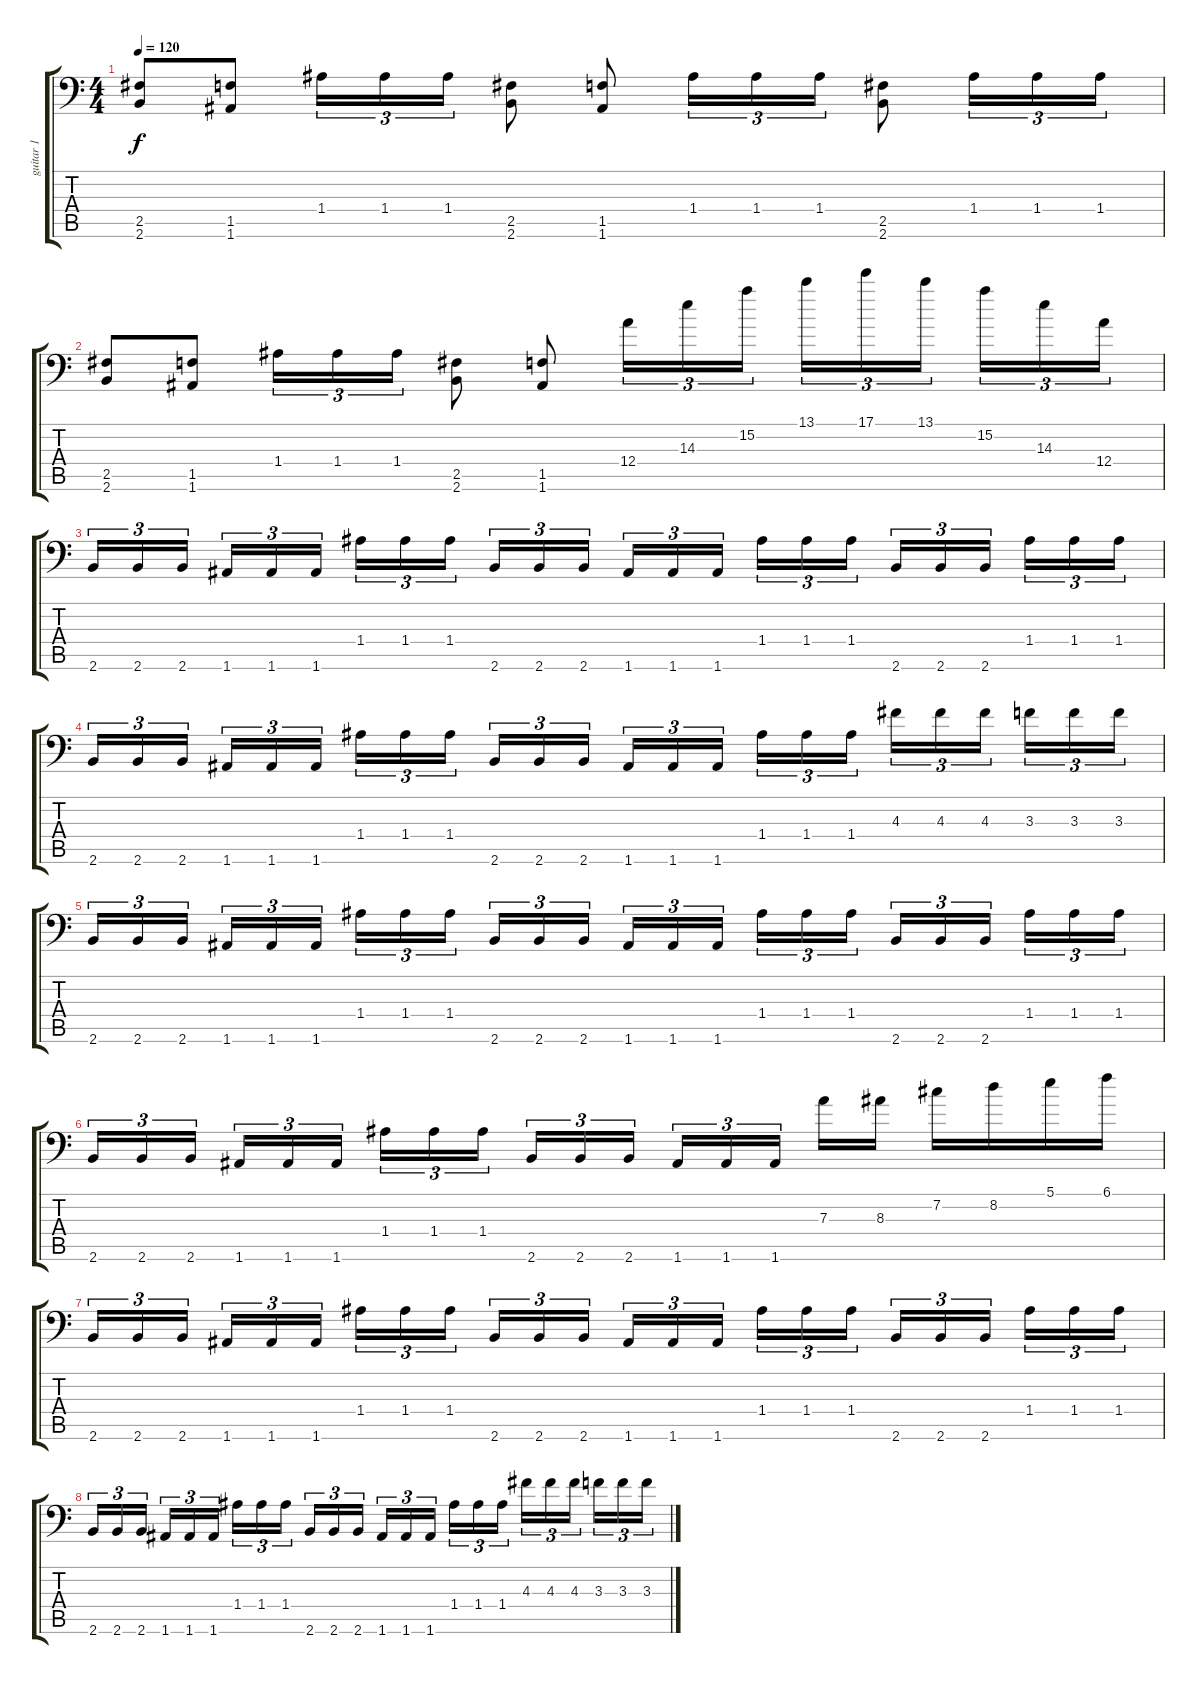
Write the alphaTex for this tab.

\track ("guitar 1" "guitar 1") {instrument overdrivenguitar}
\staff {score tabs}
\tuning (B3 Gb3 D3 A2 E2 A1) {hide}
\ts (4 4)
\tempo 120
\clef f4
\ks c
(2.5 2.6).8{dy f} (1.5 1.6).8 1.4.16{tu (3 2)} 1.4.16{tu (3 2)} 1.4.16{tu (3 2)} (2.5 2.6).8 (1.5 1.6).8 1.4.16{tu (3 2)} 1.4.16{tu (3 2)} 1.4.16{tu (3 2)} (2.5 2.6).8 1.4.16{tu (3 2)} 1.4.16{tu (3 2)} 1.4.16{tu (3 2)} |
(2.5 2.6).8 (1.5 1.6).8 1.4.16{tu (3 2)} 1.4.16{tu (3 2)} 1.4.16{tu (3 2)} (2.5 2.6).8 (1.5 1.6).8 12.4.16{tu (3 2)} 14.3.16{tu (3 2)} 15.2.16{tu (3 2)} 13.1.16{tu (3 2)} 17.1.16{tu (3 2)} 13.1.16{tu (3 2) beam splitsecondary} 15.2.16{tu (3 2)} 14.3.16{tu (3 2)} 12.4.16{tu (3 2)} |
2.6.16{tu (3 2)} 2.6.16{tu (3 2)} 2.6.16{tu (3 2) beam splitsecondary} 1.6.16{tu (3 2)} 1.6.16{tu (3 2)} 1.6.16{tu (3 2)} 1.4.16{tu (3 2)} 1.4.16{tu (3 2)} 1.4.16{tu (3 2) beam splitsecondary} 2.6.16{tu (3 2)} 2.6.16{tu (3 2)} 2.6.16{tu (3 2)} 1.6.16{tu (3 2)} 1.6.16{tu (3 2)} 1.6.16{tu (3 2) beam splitsecondary} 1.4.16{tu (3 2)} 1.4.16{tu (3 2)} 1.4.16{tu (3 2)} 2.6.16{tu (3 2)} 2.6.16{tu (3 2)} 2.6.16{tu (3 2) beam splitsecondary} 1.4.16{tu (3 2)} 1.4.16{tu (3 2)} 1.4.16{tu (3 2)} |
2.6.16{tu (3 2)} 2.6.16{tu (3 2)} 2.6.16{tu (3 2) beam splitsecondary} 1.6.16{tu (3 2)} 1.6.16{tu (3 2)} 1.6.16{tu (3 2)} 1.4.16{tu (3 2)} 1.4.16{tu (3 2)} 1.4.16{tu (3 2) beam splitsecondary} 2.6.16{tu (3 2)} 2.6.16{tu (3 2)} 2.6.16{tu (3 2)} 1.6.16{tu (3 2)} 1.6.16{tu (3 2)} 1.6.16{tu (3 2) beam splitsecondary} 1.4.16{tu (3 2)} 1.4.16{tu (3 2)} 1.4.16{tu (3 2)} 4.3.16{tu (3 2)} 4.3.16{tu (3 2)} 4.3.16{tu (3 2) beam splitsecondary} 3.3.16{tu (3 2)} 3.3.16{tu (3 2)} 3.3.16{tu (3 2)} |
2.6.16{tu (3 2)} 2.6.16{tu (3 2)} 2.6.16{tu (3 2) beam splitsecondary} 1.6.16{tu (3 2)} 1.6.16{tu (3 2)} 1.6.16{tu (3 2)} 1.4.16{tu (3 2)} 1.4.16{tu (3 2)} 1.4.16{tu (3 2) beam splitsecondary} 2.6.16{tu (3 2)} 2.6.16{tu (3 2)} 2.6.16{tu (3 2)} 1.6.16{tu (3 2)} 1.6.16{tu (3 2)} 1.6.16{tu (3 2) beam splitsecondary} 1.4.16{tu (3 2)} 1.4.16{tu (3 2)} 1.4.16{tu (3 2)} 2.6.16{tu (3 2)} 2.6.16{tu (3 2)} 2.6.16{tu (3 2) beam splitsecondary} 1.4.16{tu (3 2)} 1.4.16{tu (3 2)} 1.4.16{tu (3 2)} |
2.6.16{tu (3 2)} 2.6.16{tu (3 2)} 2.6.16{tu (3 2) beam splitsecondary} 1.6.16{tu (3 2)} 1.6.16{tu (3 2)} 1.6.16{tu (3 2)} 1.4.16{tu (3 2)} 1.4.16{tu (3 2)} 1.4.16{tu (3 2) beam splitsecondary} 2.6.16{tu (3 2)} 2.6.16{tu (3 2)} 2.6.16{tu (3 2)} 1.6.16{tu (3 2)} 1.6.16{tu (3 2)} 1.6.16{tu (3 2) beam splitsecondary} 7.3.16 8.3.16 7.2.16 8.2.16 5.1.16 6.1.16 |
2.6.16{tu (3 2)} 2.6.16{tu (3 2)} 2.6.16{tu (3 2) beam splitsecondary} 1.6.16{tu (3 2)} 1.6.16{tu (3 2)} 1.6.16{tu (3 2)} 1.4.16{tu (3 2)} 1.4.16{tu (3 2)} 1.4.16{tu (3 2) beam splitsecondary} 2.6.16{tu (3 2)} 2.6.16{tu (3 2)} 2.6.16{tu (3 2)} 1.6.16{tu (3 2)} 1.6.16{tu (3 2)} 1.6.16{tu (3 2) beam splitsecondary} 1.4.16{tu (3 2)} 1.4.16{tu (3 2)} 1.4.16{tu (3 2)} 2.6.16{tu (3 2)} 2.6.16{tu (3 2)} 2.6.16{tu (3 2) beam splitsecondary} 1.4.16{tu (3 2)} 1.4.16{tu (3 2)} 1.4.16{tu (3 2)} |
2.6.16{tu (3 2)} 2.6.16{tu (3 2)} 2.6.16{tu (3 2) beam splitsecondary} 1.6.16{tu (3 2)} 1.6.16{tu (3 2)} 1.6.16{tu (3 2)} 1.4.16{tu (3 2)} 1.4.16{tu (3 2)} 1.4.16{tu (3 2) beam splitsecondary} 2.6.16{tu (3 2)} 2.6.16{tu (3 2)} 2.6.16{tu (3 2)} 1.6.16{tu (3 2)} 1.6.16{tu (3 2)} 1.6.16{tu (3 2) beam splitsecondary} 1.4.16{tu (3 2)} 1.4.16{tu (3 2)} 1.4.16{tu (3 2)} 4.3.16{tu (3 2)} 4.3.16{tu (3 2)} 4.3.16{tu (3 2) beam splitsecondary} 3.3.16{tu (3 2)} 3.3.16{tu (3 2)} 3.3.16{tu (3 2)}
